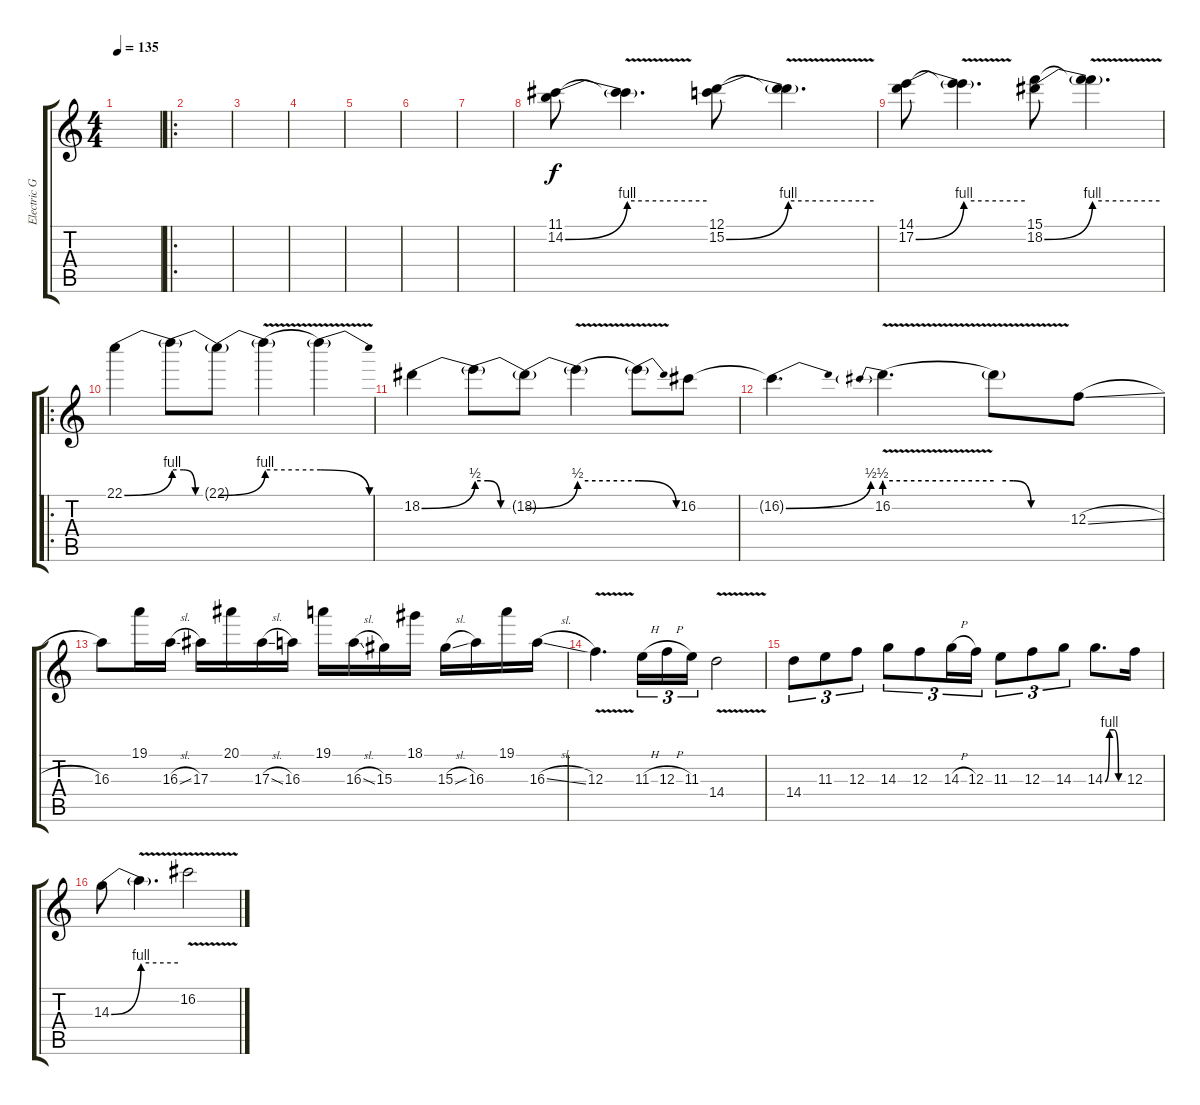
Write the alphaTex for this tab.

\track ("Electric Guitar" "Electric G") {instrument distortionguitar}
\staff {score tabs}
\tuning (D4 A3 F3 C3 G2 D2) {hide}
\ts (4 4)
\tempo 135
\clef g2
\ks c
|
\ro
|
|
|
|
|
|
(11.1 14.2{be (bend 0 0 60 4)}).8 (11.1{t} 14.2{be (hold 0 4 60 4) v t}).4{d} (12.1 15.2{be (bend 0 0 60 4)}).8 (12.1{t} 15.2{be (hold 0 4 60 4) v t}).4{d} |
(14.1 17.2{be (bend 0 0 60 4)}).8 (14.1{t} 17.2{be (hold 0 4 60 4) v t}).4{d} (15.1 18.2{be (bend 0 0 60 4)}).8 (15.1{t} 18.2{be (hold 0 4 60 4) v t}).4{d} |
\ro
22.1{be (bend 0 0 60 4)}.4 22.1{be (custom 0 4 15 4 30 0 60 0) t}.8 22.1{be (bend 0 0 60 4) t}.8 22.1{be (hold 0 4 60 4) v t}.4 22.1{be (release 0 4 60 0) v t}.4 |
18.2{be (bend 0 0 60 2)}.4 18.2{be (custom 0 2 15 2 30 0 60 0) t}.8 18.2{be (bend 0 0 60 2) t}.8 18.2{be (hold 0 2 60 2) v t}.4 18.2{be (release 0 2 60 0) t}.8 16.2.8 |
16.2{be (bend 0 0 60 2) t}.4{d} 16.2{be (prebend 0 2 60 2) v}.4{d} 16.2{be (custom 0 2 15 2 30 0 60 0) v t}.8 12.3{sl}.8 |
16.3.8 19.1.16 16.3{sl}.16 17.3.16 20.1.16 17.3{sl}.16 16.3.16 19.1.16 16.3{sl}.16 15.3.16 18.1.16 15.3{sl}.16 16.3.16 19.1.16 16.3{sl}.16 |
12.3{v}.4{d} 11.3{h}.16{tu (3 2)} 12.3{h}.16{tu (3 2)} 11.3.16{tu (3 2)} 14.4{v}.2 |
14.4.8{tu (3 2)} 11.3.8{tu (3 2)} 12.3.8{tu (3 2)} 14.3.8{tu (3 2)} 12.3.8{tu (3 2)} 14.3{h}.16{tu (3 2)} 12.3.16{tu (3 2)} 11.3.8{tu (3 2)} 12.3.8{tu (3 2)} 14.3.8{tu (3 2)} 14.3{be (custom 0 0 15 4 30 4 45 0 60 0)}.8{d} 12.3.16 |
14.3{be (bend 0 0 60 4)}.8 14.3{be (hold 0 4 60 4) v t}.4{d} 16.2{v}.2
